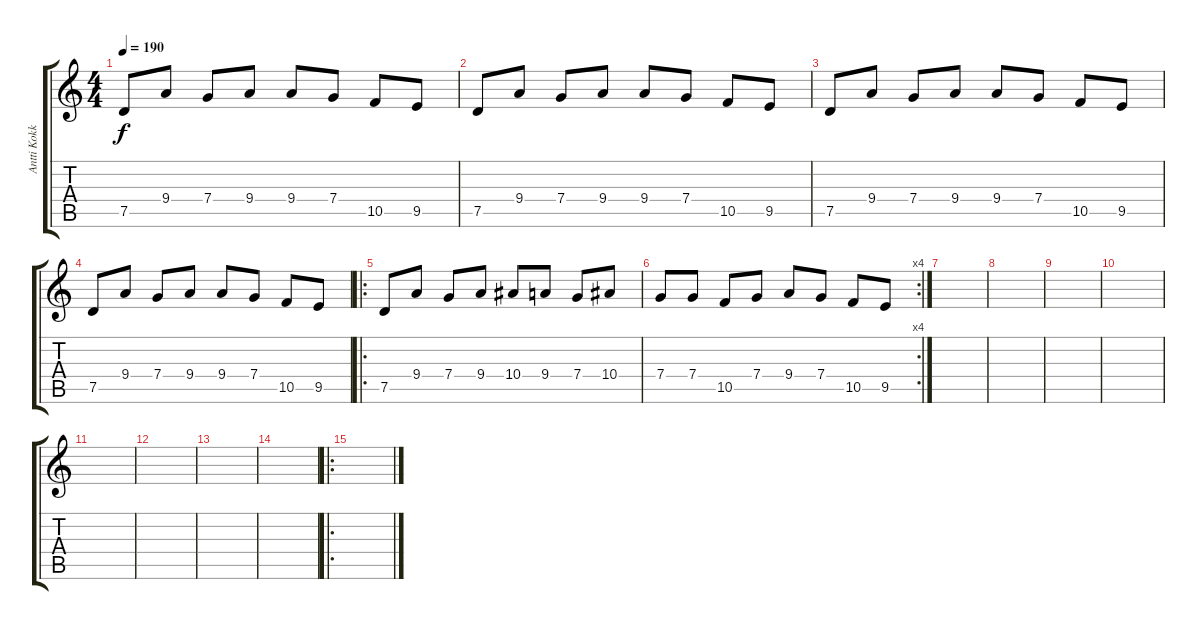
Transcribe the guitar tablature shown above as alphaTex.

\track ("Antti Kokko" "Antti Kokk") {instrument distortionguitar}
\staff {score tabs}
\tuning (D4 A3 F3 C3 G2 D2) {hide}
\ts (4 4)
\tempo 190
\clef g2
\ks c
7.5.8{dy f} 9.4.8 7.4.8 9.4.8 9.4.8 7.4.8 10.5.8 9.5.8 |
7.5.8 9.4.8 7.4.8 9.4.8 9.4.8 7.4.8 10.5.8 9.5.8 |
7.5.8 9.4.8 7.4.8 9.4.8 9.4.8 7.4.8 10.5.8 9.5.8 |
7.5.8 9.4.8 7.4.8 9.4.8 9.4.8 7.4.8 10.5.8 9.5.8 |
\ro
7.5.8 9.4.8 7.4.8 9.4.8 10.4.8 9.4.8 7.4.8 10.4.8 |
\rc 4
7.4.8 7.4.8 10.5.8 7.4.8 9.4.8 7.4.8 10.5.8 9.5.8 |
|
|
|
|
|
|
|
|
\ro
